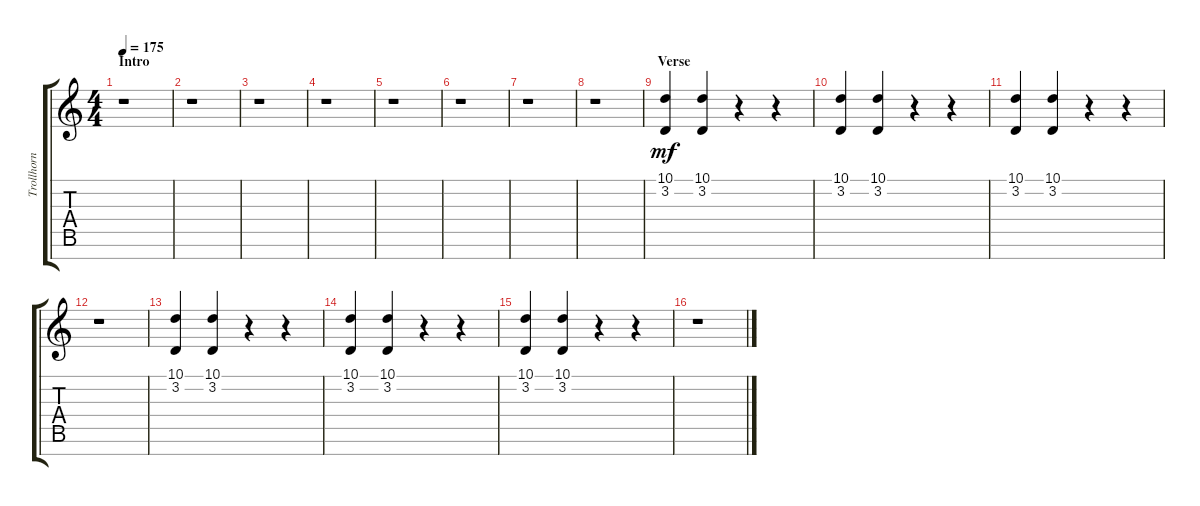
\track ("Trollhorn (orchestra hits)" "Trollhorn ") {instrument orchestrahit}
\staff {score tabs}
\tuning (E4 B3 G3 D3 A2 E2 B1) {hide}
\ts (4 4)
\section ("" "Intro")
\tempo 175
\clef g2
\ks c
r.1{dy mf} |
r.1 |
r.1 |
r.1 |
r.1 |
r.1 |
r.1 |
r.1 |
\section ("" "Verse")
(10.1 3.2).4 (10.1 3.2).4 r.4 r.4 |
(10.1 3.2).4 (10.1 3.2).4 r.4 r.4 |
(10.1 3.2).4 (10.1 3.2).4 r.4 r.4 |
r.1 |
(10.1 3.2).4 (10.1 3.2).4 r.4 r.4 |
(10.1 3.2).4 (10.1 3.2).4 r.4 r.4 |
(10.1 3.2).4 (10.1 3.2).4 r.4 r.4 |
r.1
